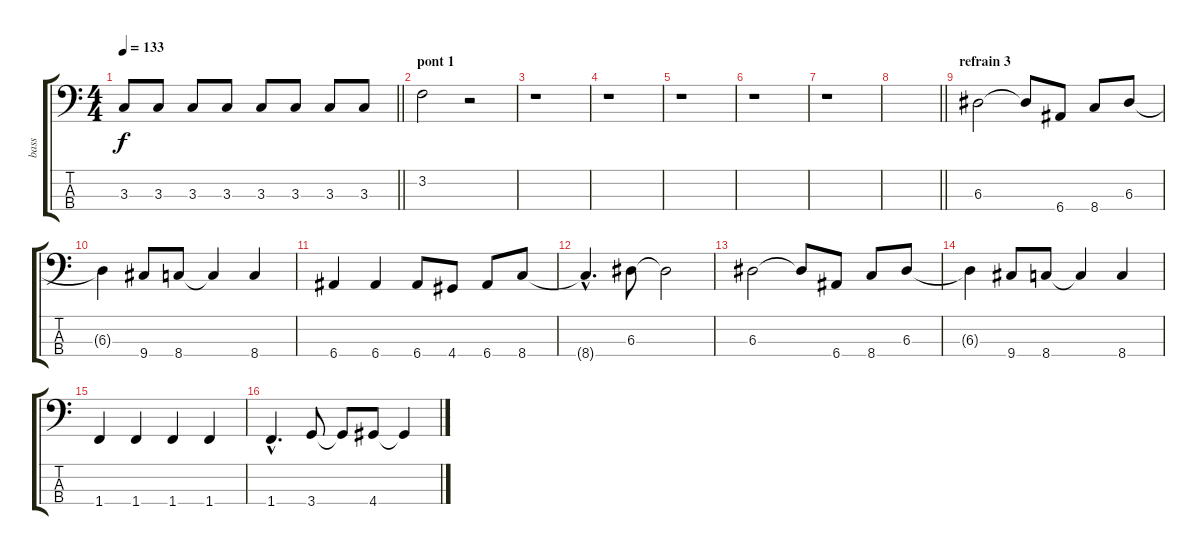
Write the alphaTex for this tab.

\track ("bass" "bass") {instrument acousticbass}
\staff {score tabs}
\tuning (G2 D2 A1 E1) {hide}
\ts (4 4)
\tempo 133
\clef f4
\barLineRight lightlight
\ks c
3.3.8{dy f} 3.3.8 3.3.8 3.3.8 3.3.8 3.3.8 3.3.8 3.3.8 |
\section ("" "pont 1")
3.2.2 r.2 |
r.1 |
r.1 |
r.1 |
r.1 |
r.1 |
\barLineRight lightlight
|
\section ("" "refrain 3")
6.3.2 6.3{t}.8 6.4.8 8.4.8 6.3.8 |
6.3{t}.4 9.4.8 8.4.8 8.4{t}.4 8.4.4 |
6.4.4 6.4.4 6.4.8 4.4.8 6.4.8 8.4.8 |
8.4{hac t}.4{d} 6.3.8 6.3{t}.2 |
6.3.2 6.3{t}.8 6.4.8 8.4.8 6.3.8 |
6.3{t}.4 9.4.8 8.4.8 8.4{t}.4 8.4.4 |
1.4.4 1.4.4 1.4.4 1.4.4 |
1.4{hac}.4{d} 3.4.8 3.4{t}.8 4.4.8 4.4{t}.4
